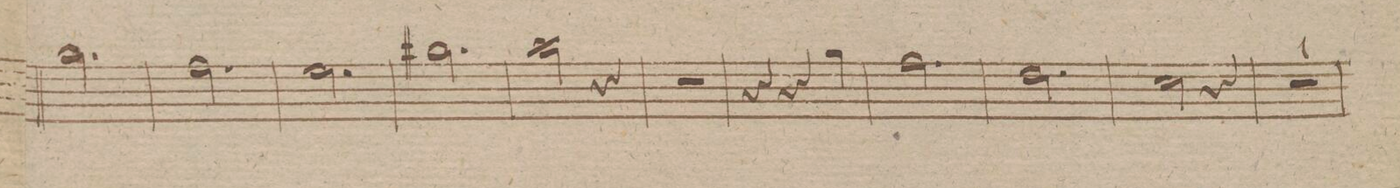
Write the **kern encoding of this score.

**kern	**dynam
*I"Trombone Alto.	*
*clefC3	*
*k[f#]	*
*M3/4	*
2.a\	.
=45	=45
2.g\	.
=46	=46
2.f#\	.
=47	=47
2.a#X\	.
=48	=48
2b\	.
4r	.
=49	=49
2.r	.
=50	=50
4r	.
4r	.
4a\	.
=51	=51
2.g\	.
=52	=52
2.e\	.
=53	=53
2d\	.
4r	.
=54	=54
2.r	.
=55	=55
*-	*-
